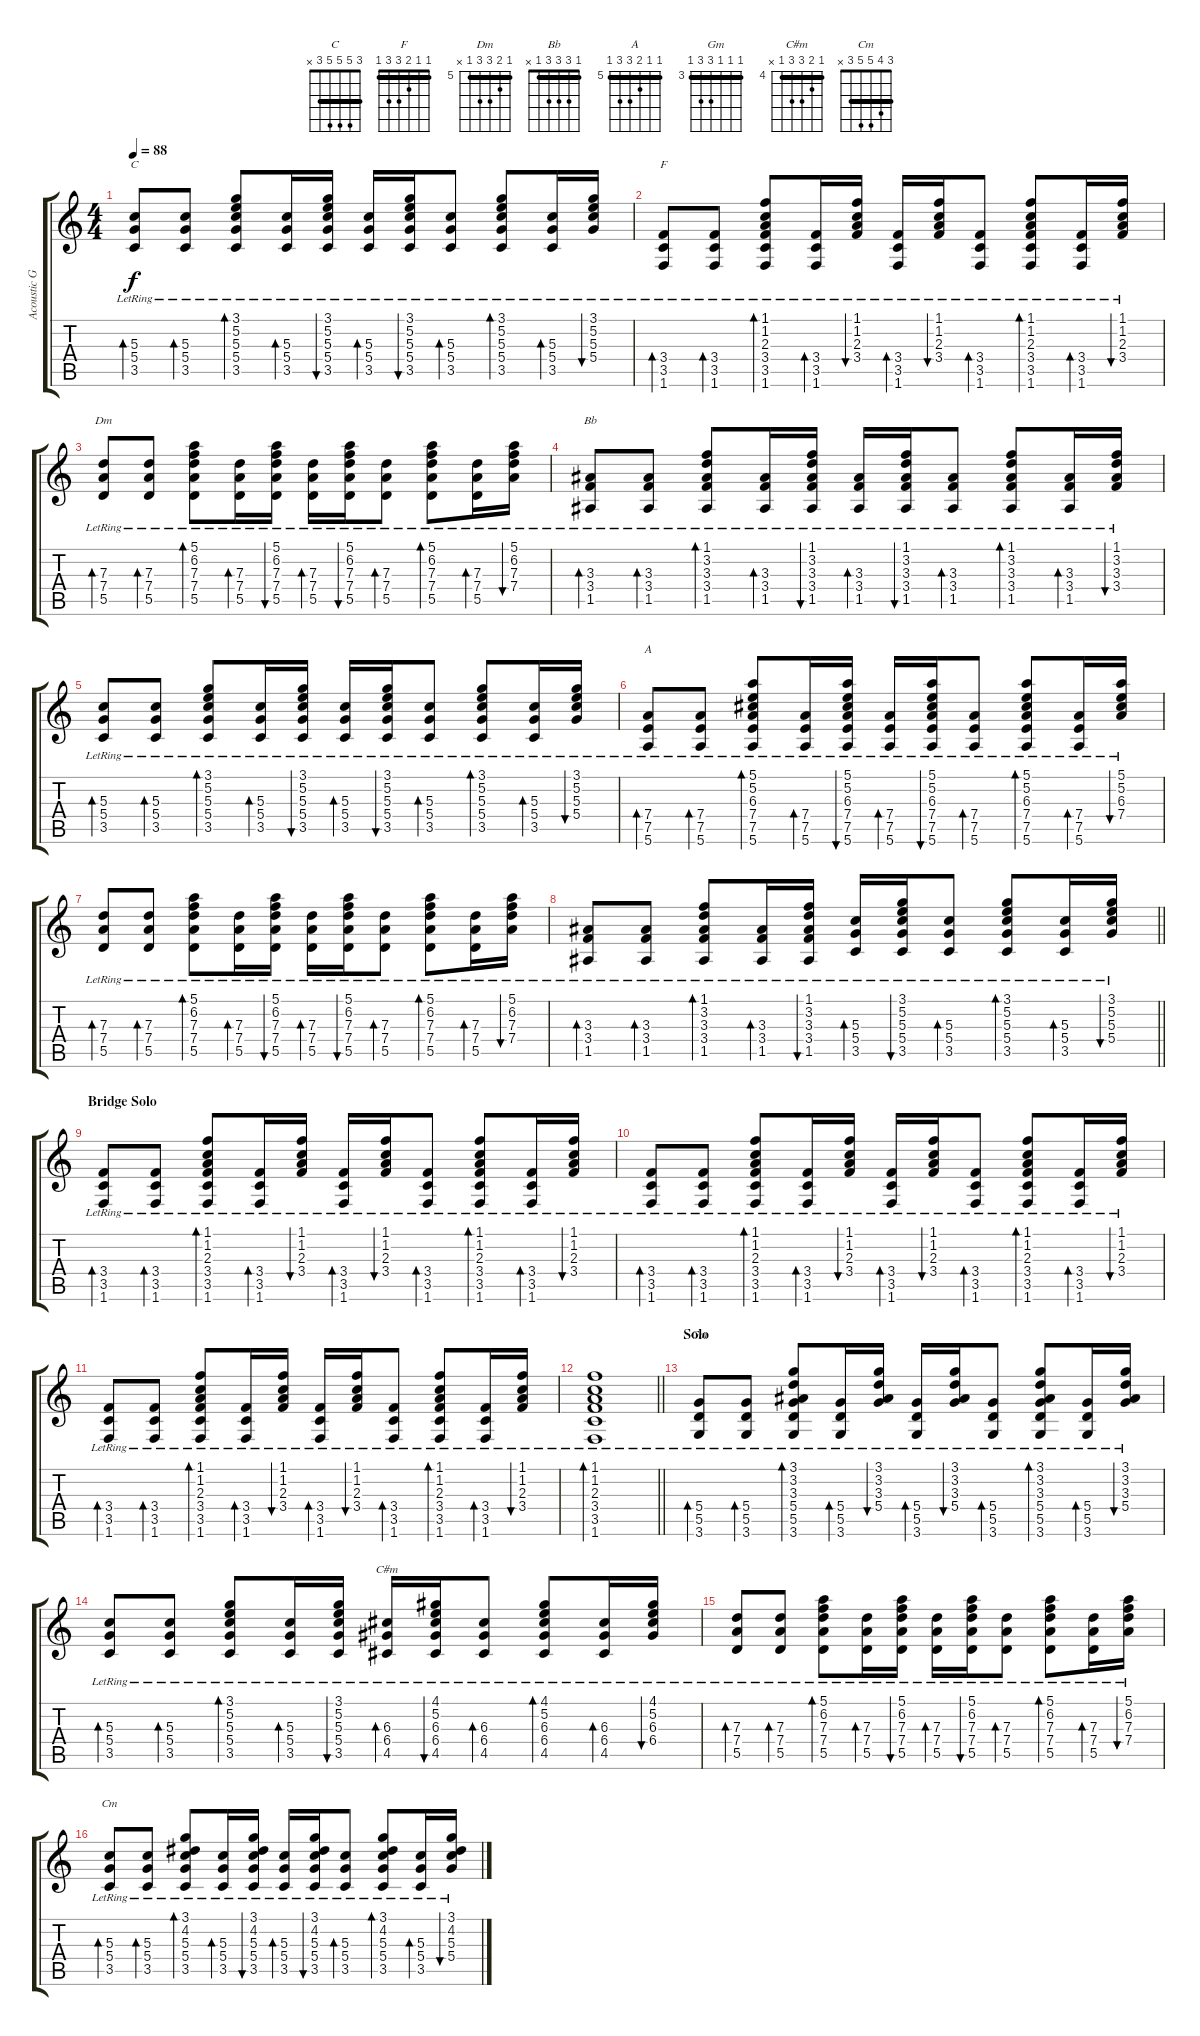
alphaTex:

\track ("Acoustic Guitar" "Acoustic G") {instrument acousticguitarsteel}
\staff {score tabs}
\tuning (E4 B3 G3 D3 A2 E2) {hide}
\chord ("C" 3 5 5 5 3 x) {barre 3}
\chord ("F" 1 1 2 3 3 1) {barre 1}
\chord ("Dm" 5 6 7 7 5 x) {firstfret 5 barre 5}
\chord ("Bb" 1 3 3 3 1 x) {barre 1}
\chord ("A" 5 5 6 7 7 5) {firstfret 5 barre 5}
\chord ("Gm" 3 3 3 5 5 3) {firstfret 3 barre 3}
\chord ("C#m" 4 5 6 6 4 x) {firstfret 4 barre 4}
\chord ("Cm" 3 4 5 5 3 x) {barre 3}
\ts (4 4)
\tempo 88
\clef g2
\ks c
(5.3{lr} 5.4{lr} 3.5{lr}).8{bd 30 ch "C" dy f} (5.3{lr} 5.4{lr} 3.5{lr}).8{bd 30} (3.1{lr} 5.2{lr} 5.3{lr} 5.4{lr} 3.5{lr}).8{bd 30} (5.3{lr} 5.4{lr} 3.5{lr}).16{bd 30} (3.1{lr} 5.2{lr} 5.3{lr} 5.4{lr} 3.5{lr}).16{bu 30} (5.3{lr} 5.4{lr} 3.5{lr}).16{bd 30} (3.1{lr} 5.2{lr} 5.3{lr} 5.4{lr} 3.5{lr}).16{bu 30} (5.3{lr} 5.4{lr} 3.5{lr}).8{bd 30} (3.1{lr} 5.2{lr} 5.3{lr} 5.4{lr} 3.5{lr}).8{bd 30} (5.3{lr} 5.4{lr} 3.5{lr}).16{bd 30} (3.1{lr} 5.2{lr} 5.3{lr} 5.4{lr}).16{bu 30} |
(3.4{lr} 3.5{lr} 1.6{lr}).8{bd 30 ch "F"} (3.4{lr} 3.5{lr} 1.6{lr}).8{bd 30} (1.1{lr} 1.2{lr} 2.3{lr} 3.4{lr} 3.5{lr} 1.6{lr}).8{bd 30} (3.4{lr} 3.5{lr} 1.6{lr}).16{bd 30} (1.1{lr} 1.2{lr} 2.3{lr} 3.4{lr}).16{bu 30} (3.4{lr} 3.5{lr} 1.6{lr}).16{bd 30} (1.1{lr} 1.2{lr} 2.3{lr} 3.4{lr}).16{bu 30} (3.4{lr} 3.5{lr} 1.6{lr}).8{bd 30} (1.1{lr} 1.2{lr} 2.3{lr} 3.4{lr} 3.5{lr} 1.6{lr}).8{bd 30} (3.4{lr} 3.5{lr} 1.6{lr}).16{bd 30} (1.1{lr} 1.2{lr} 2.3{lr} 3.4{lr}).16{bu 30} |
(7.3{lr} 7.4{lr} 5.5{lr}).8{bd 30 ch "Dm"} (7.3{lr} 7.4{lr} 5.5{lr}).8{bd 30} (5.1{lr} 6.2{lr} 7.3{lr} 7.4{lr} 5.5{lr}).8{bd 30} (7.3{lr} 7.4{lr} 5.5{lr}).16{bd 30} (5.1{lr} 6.2{lr} 7.3{lr} 7.4{lr} 5.5{lr}).16{bu 30} (7.3{lr} 7.4{lr} 5.5{lr}).16{bd 30} (5.1{lr} 6.2{lr} 7.3{lr} 7.4{lr} 5.5{lr}).16{bu 30} (7.3{lr} 7.4{lr} 5.5{lr}).8{bd 30} (5.1{lr} 6.2{lr} 7.3{lr} 7.4{lr} 5.5{lr}).8{bd 30} (7.3{lr} 7.4{lr} 5.5{lr}).16{bd 30} (5.1{lr} 6.2{lr} 7.3{lr} 7.4{lr}).16{bu 30} |
(3.3{lr} 3.4{lr} 1.5{lr}).8{bd 30 ch "Bb"} (3.3{lr} 3.4{lr} 1.5{lr}).8{bd 30} (1.1{lr} 3.2{lr} 3.3{lr} 3.4{lr} 1.5{lr}).8{bd 30} (3.3{lr} 3.4{lr} 1.5{lr}).16{bd 30} (1.1{lr} 3.2{lr} 3.3{lr} 3.4{lr} 1.5{lr}).16{bu 30} (3.3{lr} 3.4{lr} 1.5{lr}).16{bd 30} (1.1{lr} 3.2{lr} 3.3{lr} 3.4{lr} 1.5{lr}).16{bu 30} (3.3{lr} 3.4{lr} 1.5{lr}).8{bd 30} (1.1{lr} 3.2{lr} 3.3{lr} 3.4{lr} 1.5{lr}).8{bd 30} (3.3{lr} 3.4{lr} 1.5{lr}).16{bd 30} (1.1{lr} 3.2{lr} 3.3{lr} 3.4{lr}).16{bu 30} |
(5.3{lr} 5.4{lr} 3.5{lr}).8{bd 30} (5.3{lr} 5.4{lr} 3.5{lr}).8{bd 30} (3.1{lr} 5.2{lr} 5.3{lr} 5.4{lr} 3.5{lr}).8{bd 30} (5.3{lr} 5.4{lr} 3.5{lr}).16{bd 30} (3.1{lr} 5.2{lr} 5.3{lr} 5.4{lr} 3.5{lr}).16{bu 30} (5.3{lr} 5.4{lr} 3.5{lr}).16{bd 30} (3.1{lr} 5.2{lr} 5.3{lr} 5.4{lr} 3.5{lr}).16{bu 30} (5.3{lr} 5.4{lr} 3.5{lr}).8{bd 30} (3.1{lr} 5.2{lr} 5.3{lr} 5.4{lr} 3.5{lr}).8{bd 30} (5.3{lr} 5.4{lr} 3.5{lr}).16{bd 30} (3.1{lr} 5.2{lr} 5.3{lr} 5.4{lr}).16{bu 30} |
(7.4{lr} 7.5{lr} 5.6{lr}).8{bd 30 ch "A"} (7.4{lr} 7.5{lr} 5.6{lr}).8{bd 30} (5.1{lr} 5.2{lr} 6.3{lr} 7.4{lr} 7.5{lr} 5.6{lr}).8{bd 30} (7.4{lr} 7.5{lr} 5.6{lr}).16{bd 30} (5.1{lr} 5.2{lr} 6.3{lr} 7.4{lr} 7.5{lr} 5.6{lr}).16{bu 30} (7.4{lr} 7.5{lr} 5.6{lr}).16{bd 30} (5.1{lr} 5.2{lr} 6.3{lr} 7.4{lr} 7.5{lr} 5.6{lr}).16{bu 30} (7.4{lr} 7.5{lr} 5.6{lr}).8{bd 30} (5.1{lr} 5.2{lr} 6.3{lr} 7.4{lr} 7.5{lr} 5.6{lr}).8{bd 30} (7.4{lr} 7.5{lr} 5.6{lr}).16{bd 30} (5.1{lr} 5.2{lr} 6.3{lr} 7.4{lr}).16{bu 30} |
(7.3{lr} 7.4{lr} 5.5{lr}).8{bd 30} (7.3{lr} 7.4{lr} 5.5{lr}).8{bd 30} (5.1{lr} 6.2{lr} 7.3{lr} 7.4{lr} 5.5{lr}).8{bd 30} (7.3{lr} 7.4{lr} 5.5{lr}).16{bd 30} (5.1{lr} 6.2{lr} 7.3{lr} 7.4{lr} 5.5{lr}).16{bu 30} (7.3{lr} 7.4{lr} 5.5{lr}).16{bd 30} (5.1{lr} 6.2{lr} 7.3{lr} 7.4{lr} 5.5{lr}).16{bu 30} (7.3{lr} 7.4{lr} 5.5{lr}).8{bd 30} (5.1{lr} 6.2{lr} 7.3{lr} 7.4{lr} 5.5{lr}).8{bd 30} (7.3{lr} 7.4{lr} 5.5{lr}).16{bd 30} (5.1{lr} 6.2{lr} 7.3{lr} 7.4{lr}).16{bu 30} |
\barLineRight lightlight
(3.3{lr} 3.4{lr} 1.5{lr}).8{bd 30} (3.3{lr} 3.4{lr} 1.5{lr}).8{bd 30} (1.1{lr} 3.2{lr} 3.3{lr} 3.4{lr} 1.5{lr}).8{bd 30} (3.3{lr} 3.4{lr} 1.5{lr}).16{bd 30} (1.1{lr} 3.2{lr} 3.3{lr} 3.4{lr} 1.5{lr}).16{bu 30} (5.3{lr} 5.4{lr} 3.5{lr}).16{bd 30} (3.1{lr} 5.2{lr} 5.3{lr} 5.4{lr} 3.5{lr}).16{bu 30} (5.3{lr} 5.4{lr} 3.5{lr}).8{bd 30} (3.1{lr} 5.2{lr} 5.3{lr} 5.4{lr} 3.5{lr}).8{bd 30} (5.3{lr} 5.4{lr} 3.5{lr}).16{bd 30} (3.1{lr} 5.2{lr} 5.3{lr} 5.4{lr}).16{bu 30} |
\section ("" "Bridge Solo")
(3.4{lr} 3.5{lr} 1.6{lr}).8{bd 30} (3.4{lr} 3.5{lr} 1.6{lr}).8{bd 30} (1.1{lr} 1.2{lr} 2.3{lr} 3.4{lr} 3.5{lr} 1.6{lr}).8{bd 30} (3.4{lr} 3.5{lr} 1.6{lr}).16{bd 30} (1.1{lr} 1.2{lr} 2.3{lr} 3.4{lr}).16{bu 30} (3.4{lr} 3.5{lr} 1.6{lr}).16{bd 30} (1.1{lr} 1.2{lr} 2.3{lr} 3.4{lr}).16{bu 30} (3.4{lr} 3.5{lr} 1.6{lr}).8{bd 30} (1.1{lr} 1.2{lr} 2.3{lr} 3.4{lr} 3.5{lr} 1.6{lr}).8{bd 30} (3.4{lr} 3.5{lr} 1.6{lr}).16{bd 30} (1.1{lr} 1.2{lr} 2.3{lr} 3.4{lr}).16{bu 30} |
(3.4{lr} 3.5{lr} 1.6{lr}).8{bd 30} (3.4{lr} 3.5{lr} 1.6{lr}).8{bd 30} (1.1{lr} 1.2{lr} 2.3{lr} 3.4{lr} 3.5{lr} 1.6{lr}).8{bd 30} (3.4{lr} 3.5{lr} 1.6{lr}).16{bd 30} (1.1{lr} 1.2{lr} 2.3{lr} 3.4{lr}).16{bu 30} (3.4{lr} 3.5{lr} 1.6{lr}).16{bd 30} (1.1{lr} 1.2{lr} 2.3{lr} 3.4{lr}).16{bu 30} (3.4{lr} 3.5{lr} 1.6{lr}).8{bd 30} (1.1{lr} 1.2{lr} 2.3{lr} 3.4{lr} 3.5{lr} 1.6{lr}).8{bd 30} (3.4{lr} 3.5{lr} 1.6{lr}).16{bd 30} (1.1{lr} 1.2{lr} 2.3{lr} 3.4{lr}).16{bu 30} |
(3.4{lr} 3.5{lr} 1.6{lr}).8{bd 30} (3.4{lr} 3.5{lr} 1.6{lr}).8{bd 30} (1.1{lr} 1.2{lr} 2.3{lr} 3.4{lr} 3.5{lr} 1.6{lr}).8{bd 30} (3.4{lr} 3.5{lr} 1.6{lr}).16{bd 30} (1.1{lr} 1.2{lr} 2.3{lr} 3.4{lr}).16{bu 30} (3.4{lr} 3.5{lr} 1.6{lr}).16{bd 30} (1.1{lr} 1.2{lr} 2.3{lr} 3.4{lr}).16{bu 30} (3.4{lr} 3.5{lr} 1.6{lr}).8{bd 30} (1.1{lr} 1.2{lr} 2.3{lr} 3.4{lr} 3.5{lr} 1.6{lr}).8{bd 30} (3.4{lr} 3.5{lr} 1.6{lr}).16{bd 30} (1.1{lr} 1.2{lr} 2.3{lr} 3.4{lr}).16{bu 30} |
\barLineRight lightlight
(1.1{lr} 1.2{lr} 2.3{lr} 3.4{lr} 3.5{lr} 1.6{lr}).1{bd 240} |
\section ("" "Solo")
(5.4{lr} 5.5{lr} 3.6{lr}).8{bd 30 ch "Gm"} (5.4{lr} 5.5{lr} 3.6{lr}).8{bd 30} (3.1{lr} 3.2{lr} 3.3{lr} 5.4{lr} 5.5{lr} 3.6{lr}).8{bd 30} (5.4{lr} 5.5{lr} 3.6{lr}).16{bd 30} (3.1{lr} 3.2{lr} 3.3{lr} 5.4{lr}).16{bu 30} (5.4{lr} 5.5{lr} 3.6{lr}).16{bd 30} (3.1{lr} 3.2{lr} 3.3{lr} 5.4{lr}).16{bu 30} (5.4{lr} 5.5{lr} 3.6{lr}).8{bd 30} (3.1{lr} 3.2{lr} 3.3{lr} 5.4{lr} 5.5{lr} 3.6{lr}).8{bd 30} (5.4{lr} 5.5{lr} 3.6{lr}).16{bd 30} (3.1{lr} 3.2{lr} 3.3{lr} 5.4{lr}).16{bu 30} |
(5.3{lr} 5.4{lr} 3.5{lr}).8{bd 30} (5.3{lr} 5.4{lr} 3.5{lr}).8{bd 30} (3.1{lr} 5.2{lr} 5.3{lr} 5.4{lr} 3.5{lr}).8{bd 30} (5.3{lr} 5.4{lr} 3.5{lr}).16{bd 30} (3.1{lr} 5.2{lr} 5.3{lr} 5.4{lr} 3.5{lr}).16{bu 30} (6.3{lr} 6.4{lr} 4.5{lr}).16{bd 30 ch "C#m"} (4.1{lr} 5.2{lr} 6.3{lr} 6.4{lr} 4.5{lr}).16{bu 30} (6.3{lr} 6.4{lr} 4.5{lr}).8{bd 30} (4.1{lr} 5.2{lr} 6.3{lr} 6.4{lr} 4.5{lr}).8{bd 30} (6.3{lr} 6.4{lr} 4.5{lr}).16{bd 30} (4.1{lr} 5.2{lr} 6.3{lr} 6.4{lr}).16{bu 30} |
(7.3{lr} 7.4{lr} 5.5{lr}).8{bd 30} (7.3{lr} 7.4{lr} 5.5{lr}).8{bd 30} (5.1{lr} 6.2{lr} 7.3{lr} 7.4{lr} 5.5{lr}).8{bd 30} (7.3{lr} 7.4{lr} 5.5{lr}).16{bd 30} (5.1{lr} 6.2{lr} 7.3{lr} 7.4{lr} 5.5{lr}).16{bu 30} (7.3{lr} 7.4{lr} 5.5{lr}).16{bd 30} (5.1{lr} 6.2{lr} 7.3{lr} 7.4{lr} 5.5{lr}).16{bu 30} (7.3{lr} 7.4{lr} 5.5{lr}).8{bd 30} (5.1{lr} 6.2{lr} 7.3{lr} 7.4{lr} 5.5{lr}).8{bd 30} (7.3{lr} 7.4{lr} 5.5{lr}).16{bd 30} (5.1{lr} 6.2{lr} 7.3{lr} 7.4{lr}).16{bu 30} |
(5.3{lr} 5.4{lr} 3.5{lr}).8{bd 30 ch "Cm"} (5.3{lr} 5.4{lr} 3.5{lr}).8{bd 30} (3.1{lr} 4.2{lr} 5.3{lr} 5.4{lr} 3.5{lr}).8{bd 30} (5.3{lr} 5.4{lr} 3.5{lr}).16{bd 30} (3.1{lr} 4.2{lr} 5.3{lr} 5.4{lr} 3.5{lr}).16{bu 30} (5.3{lr} 5.4{lr} 3.5{lr}).16{bd 30} (3.1{lr} 4.2{lr} 5.3{lr} 5.4{lr} 3.5{lr}).16{bu 30} (5.3{lr} 5.4{lr} 3.5{lr}).8{bd 30} (3.1{lr} 4.2{lr} 5.3{lr} 5.4{lr} 3.5{lr}).8{bd 30} (5.3{lr} 5.4{lr} 3.5{lr}).16{bd 30} (3.1{lr} 4.2{lr} 5.3{lr} 5.4{lr}).16{bu 30}
